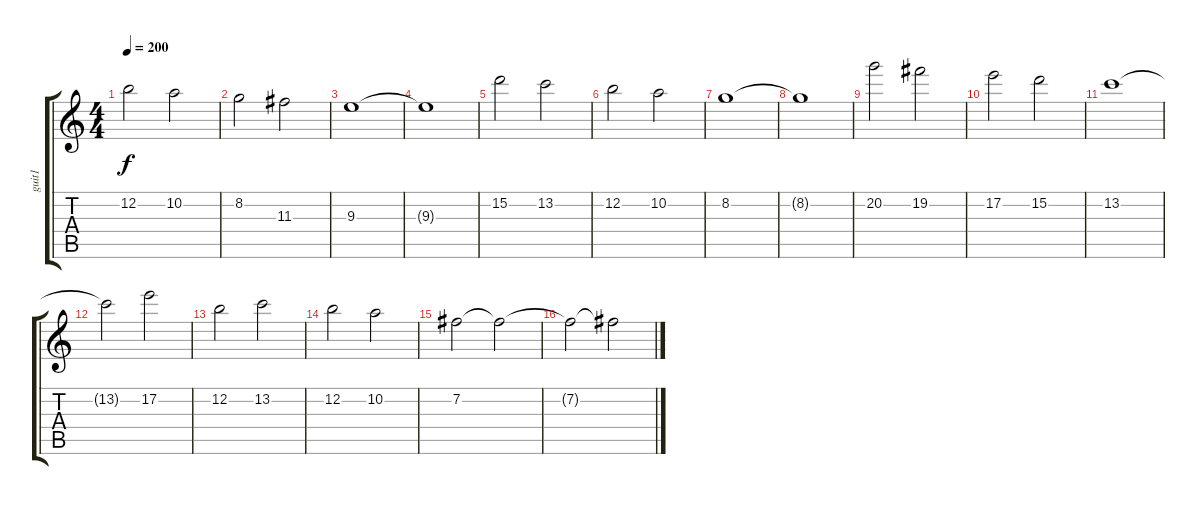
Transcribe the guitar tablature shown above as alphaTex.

\track ("guit1" "guit1") {instrument distortionguitar}
\staff {score tabs}
\tuning (E4 B3 G3 D3 A2 E2) {hide}
\ts (4 4)
\tempo 200
\clef g2
\ks c
12.2.2{dy f} 10.2.2 |
8.2.2 11.3.2 |
9.3.1 |
9.3{t}.1 |
15.2.2 13.2.2 |
12.2.2 10.2.2 |
8.2.1 |
8.2{t}.1 |
20.2.2 19.2.2 |
17.2.2 15.2.2 |
13.2.1 |
13.2{t}.2 17.2.2 |
12.2.2 13.2.2 |
12.2.2 10.2.2 |
7.2.2 7.2{t}.2 |
7.2{t}.2 7.2{t}.2
